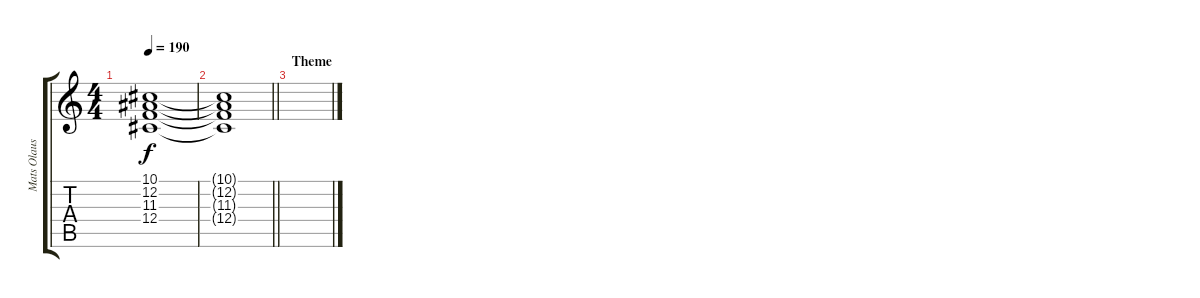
\track ("Mats Olausson" "Mats Olaus") {instrument stringensemble1}
\staff {score tabs}
\tuning (Eb4 Bb3 Gb3 Db3 Ab2 Eb2) {hide}
\ts (4 4)
\tempo 190
\clef g2
\ks c
(10.1 12.2 11.3 12.4).1{dy f} |
\barLineRight lightlight
(10.1{t} 12.2{t} 11.3{t} 12.4{t}).1 |
\section ("" "Theme")
